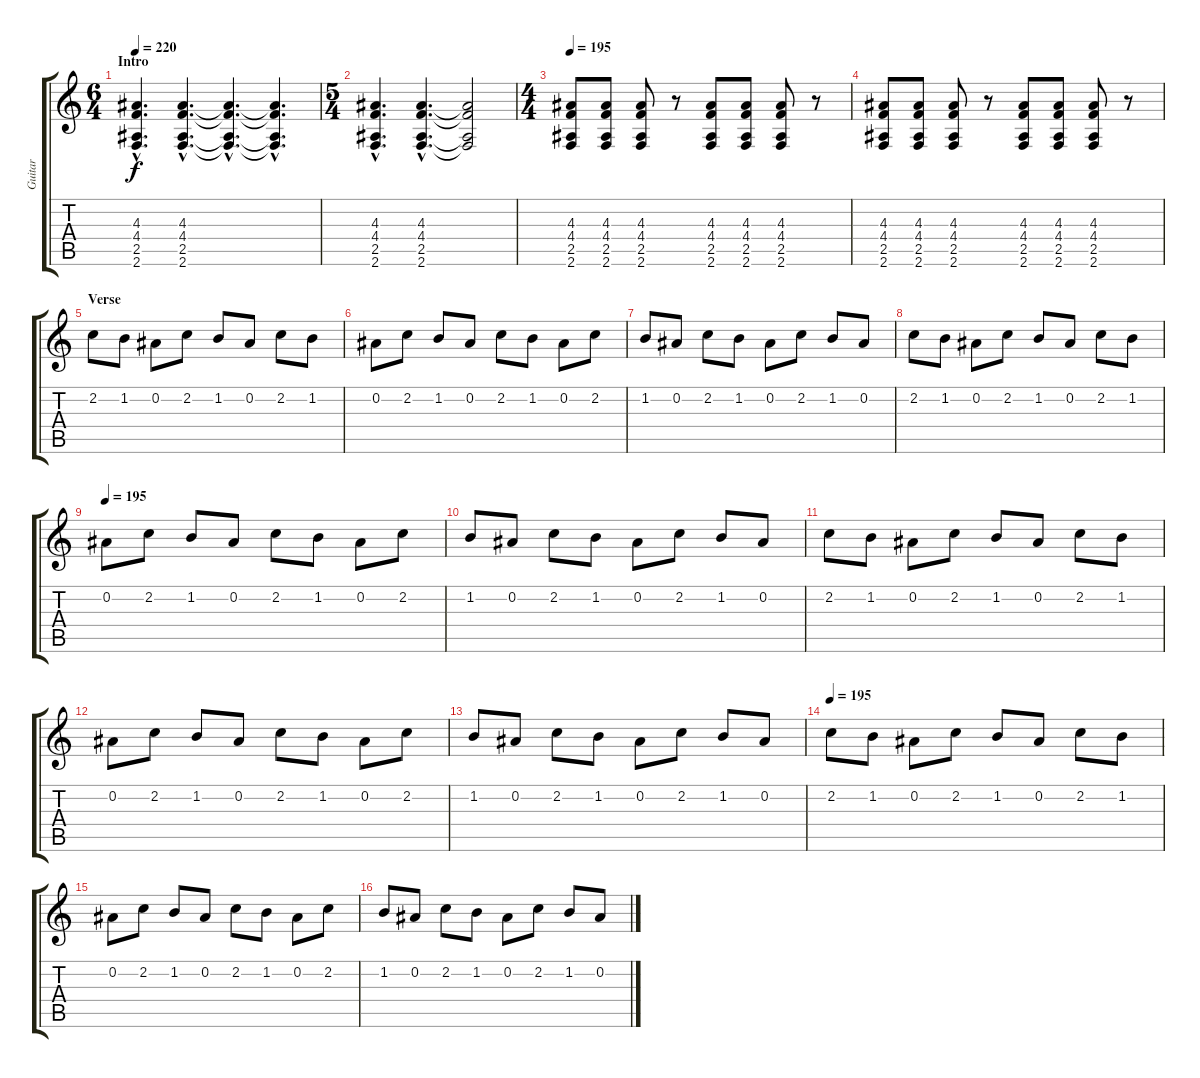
\track ("Guitar" "Guitar") {instrument distortionguitar}
\staff {score tabs}
\tuning (Eb4 Bb3 Gb3 Db3 Ab2 Eb2) {hide}
\ts (6 4)
\section ("" "Intro")
\tempo 220
\clef g2
\ks c
(4.3{hac} 4.4{hac} 2.5{hac} 2.6{hac}).4{d dy f instrument distortionguitar} (4.3{hac} 4.4{hac} 2.5{hac} 2.6{hac}).4{d} (4.3{hac t} 4.4{hac t} 2.5{hac t} 2.6{hac t}).4{d} (4.3{hac t} 4.4{hac t} 2.5{hac t} 2.6{hac t}).4{d} |
\ts (5 4)
(4.3{hac} 4.4{hac} 2.5{hac} 2.6{hac}).4{d} (4.3{hac} 4.4{hac} 2.5{hac} 2.6{hac}).4{d} (4.3{t} 4.4{t} 2.5{t} 2.6{t}).2 |
\ts (4 4)
\tempo 195
(4.3 4.4 2.5 2.6).8 (4.3 4.4 2.5 2.6).8 (4.3 4.4 2.5 2.6).8 r.8 (4.3 4.4 2.5 2.6).8 (4.3 4.4 2.5 2.6).8 (4.3 4.4 2.5 2.6).8 r.8 |
(4.3 4.4 2.5 2.6).8 (4.3 4.4 2.5 2.6).8 (4.3 4.4 2.5 2.6).8 r.8 (4.3 4.4 2.5 2.6).8 (4.3 4.4 2.5 2.6).8 (4.3 4.4 2.5 2.6).8 r.8 |
\section ("" "Verse")
2.2.8 1.2.8 0.2.8 2.2.8 1.2.8 0.2.8 2.2.8 1.2.8 |
0.2.8 2.2.8 1.2.8 0.2.8 2.2.8 1.2.8 0.2.8 2.2.8 |
1.2.8 0.2.8 2.2.8 1.2.8 0.2.8 2.2.8 1.2.8 0.2.8 |
2.2.8 1.2.8 0.2.8 2.2.8 1.2.8 0.2.8 2.2.8 1.2.8 |
\tempo 195
0.2.8 2.2.8 1.2.8 0.2.8 2.2.8 1.2.8 0.2.8 2.2.8 |
1.2.8 0.2.8 2.2.8 1.2.8 0.2.8 2.2.8 1.2.8 0.2.8 |
2.2.8 1.2.8 0.2.8 2.2.8 1.2.8 0.2.8 2.2.8 1.2.8 |
0.2.8 2.2.8 1.2.8 0.2.8 2.2.8 1.2.8 0.2.8 2.2.8 |
1.2.8 0.2.8 2.2.8 1.2.8 0.2.8 2.2.8 1.2.8 0.2.8 |
\tempo 195
2.2.8 1.2.8 0.2.8 2.2.8 1.2.8 0.2.8 2.2.8 1.2.8 |
0.2.8 2.2.8 1.2.8 0.2.8 2.2.8 1.2.8 0.2.8 2.2.8 |
1.2.8 0.2.8 2.2.8 1.2.8 0.2.8 2.2.8 1.2.8 0.2.8
